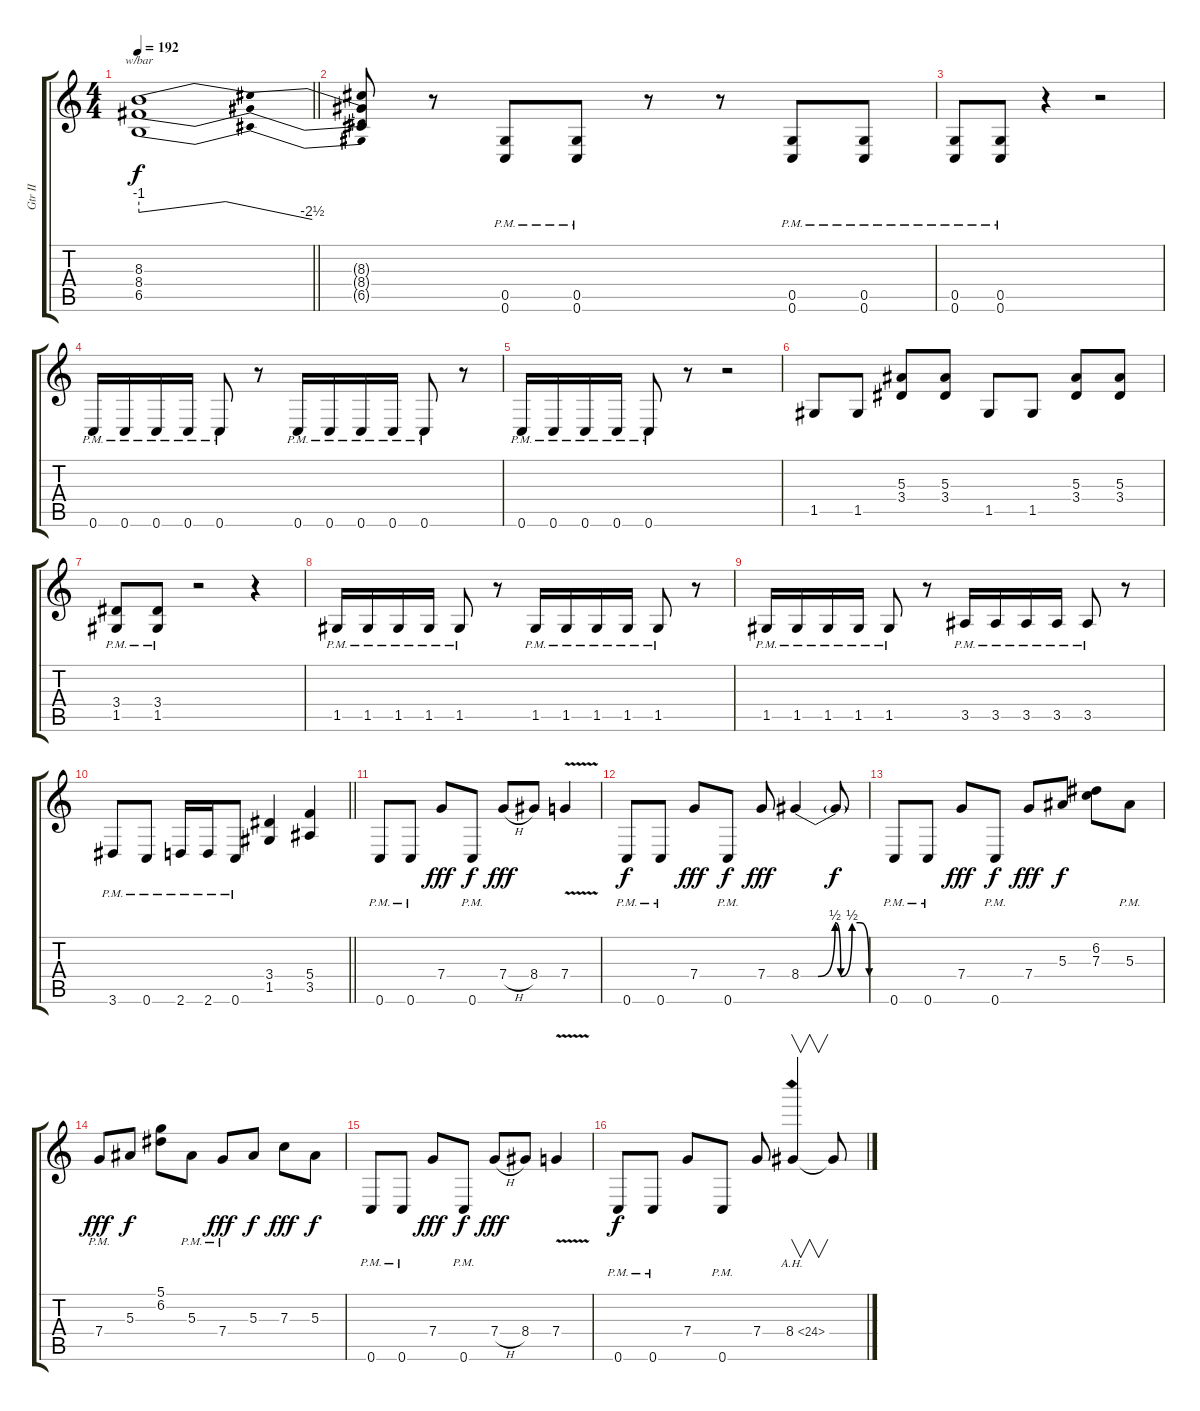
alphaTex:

\track ("Gtr II" "Gtr II") {instrument overdrivenguitar}
\staff {score tabs}
\tuning (D4 A3 F3 C3 G2 C2) {hide}
\ts (4 4)
\tempo 192
\clef g2
\barLineRight lightlight
\ks c
(8.3 8.4 6.5).1{tbe (dip default 0 -4 6 0 29 0 60 -10) dy f} |
(8.3{t} 8.4{t} 6.5{t}).8 r.8 (0.5{pm} 0.6{pm}).8 (0.5{pm} 0.6{pm}).8 r.8 r.8 (0.5{pm} 0.6{pm}).8 (0.5{pm} 0.6{pm}).8 |
(0.5{pm} 0.6{pm}).8 (0.5{pm} 0.6{pm}).8 r.4 r.2 |
0.6{pm}.16 0.6{pm}.16 0.6{pm}.16 0.6{pm}.16 0.6{pm}.8 r.8 0.6{pm}.16 0.6{pm}.16 0.6{pm}.16 0.6{pm}.16 0.6{pm}.8 r.8 |
0.6{pm}.16 0.6{pm}.16 0.6{pm}.16 0.6{pm}.16 0.6{pm}.8 r.8 r.2 |
1.5.8 1.5.8 (5.3 3.4).8 (5.3 3.4).8 1.5.8 1.5.8 (5.3 3.4).8 (5.3 3.4).8 |
(3.4{pm} 1.5{pm}).8 (3.4{pm} 1.5{pm}).8 r.2 r.4 |
1.5{pm}.16 1.5{pm}.16 1.5{pm}.16 1.5{pm}.16 1.5{pm}.8 r.8 1.5{pm}.16 1.5{pm}.16 1.5{pm}.16 1.5{pm}.16 1.5{pm}.8 r.8 |
1.5{pm}.16 1.5{pm}.16 1.5{pm}.16 1.5{pm}.16 1.5{pm}.8 r.8 3.5{pm}.16 3.5{pm}.16 3.5{pm}.16 3.5{pm}.16 3.5{pm}.8 r.8 |
\barLineRight lightlight
3.6{pm}.8 0.6{pm}.8 2.6{pm}.16 2.6{pm}.16 0.6{pm}.8 (3.4 1.5).4 (5.4 3.5).4 |
0.6{pm}.8 0.6{pm}.8 7.4.8{dy fff} 0.6{pm}.8{dy f} 7.4{h}.8{dy fff} 8.4.8 7.4{v}.4 |
0.6{pm}.8{dy f} 0.6{pm}.8 7.4.8{dy fff} 0.6{pm}.8{dy f} 7.4.8{dy fff} 8.4{be (custom 0 0 15 0 30 2 35 0 45 2 52 2 60 0)}.4 8.4{t}.8{dy f} |
0.6{pm}.8 0.6{pm}.8 7.4.8{dy fff} 0.6{pm}.8{dy f} 7.4.8{dy fff} 5.3.8{dy f} (6.2 7.3).8 5.3{pm}.8 |
7.4{pm}.8{dy fff} 5.3.8{dy f} (5.1 6.2).8 5.3{pm}.8 7.4{pm}.8{dy fff} 5.3.8{dy f} 7.3.8{dy fff} 5.3.8{dy f} |
0.6{pm}.8 0.6{pm}.8 7.4.8{dy fff} 0.6{pm}.8{dy f} 7.4{h}.8{dy fff} 8.4.8 7.4{v}.4 |
0.6{pm}.8{dy f} 0.6{pm}.8 7.4.8 0.6{pm}.8 7.4.8 8.4{ah 16}.4{v} 8.4{t}.8
